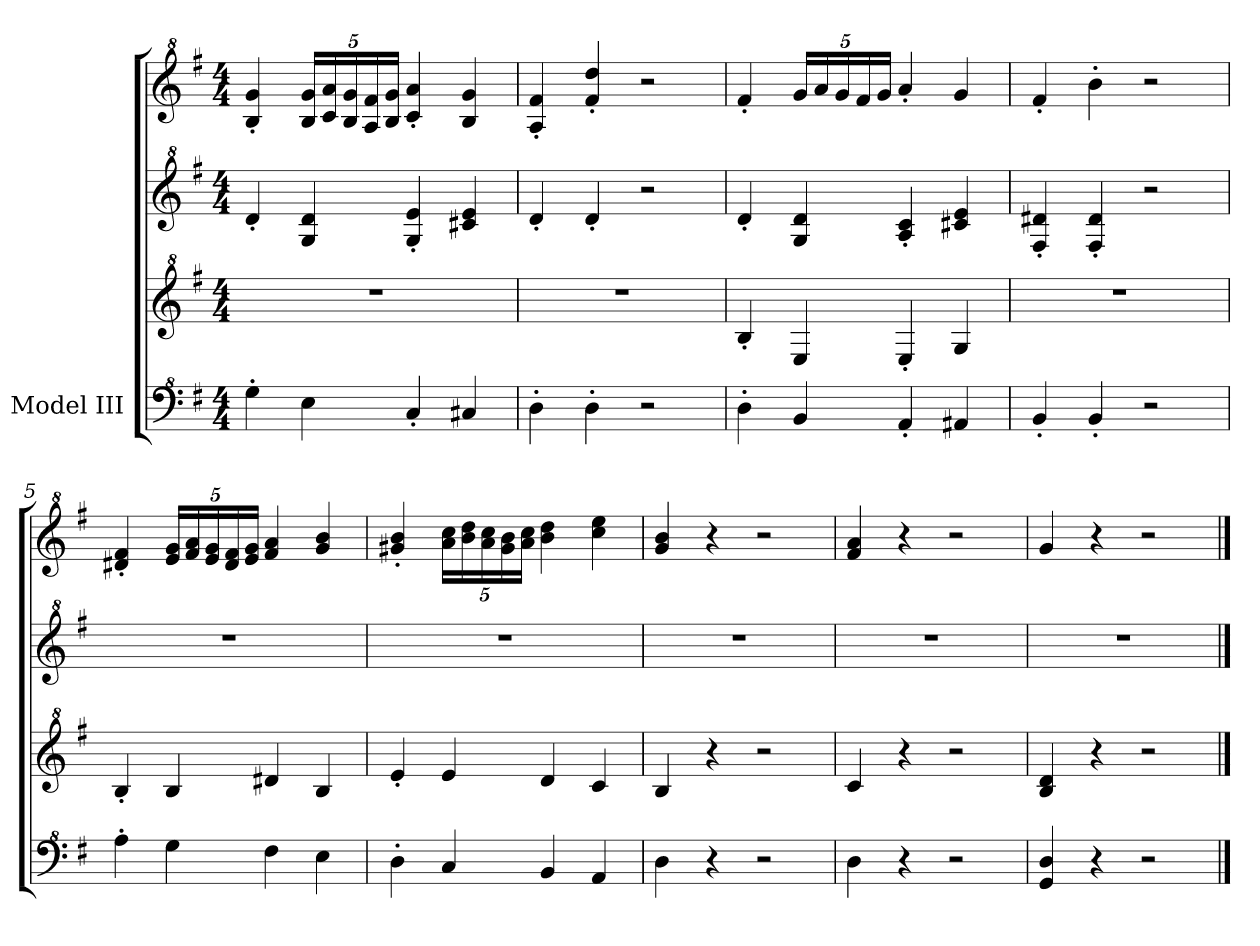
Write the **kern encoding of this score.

**kern	**kern	**kern	**kern
*part1	*part1	*part1	*part1
*staff4	*staff3	*staff2	*staff1
*I"Model III	*	*	*
*clefF^4	*clefG^2	*clefG^2	*clefG^2
*k[f#]	*k[f#]	*k[f#]	*k[f#]
*M4/4	*M4/4	*M4/4	*M4/4
*MM120	*MM120	*MM120	*MM120
=1	=1	=1	=1
4g'\	1r	4dd'/	4b/' 4gg/'
*	*	*	*Xbrackettup
4e\	.	4g/ 4dd/	20b/ 20gg/LL
.	.	.	20cc/ 20aa/
.	.	.	20b/ 20gg/
.	.	.	20a/ 20ff#/
.	.	.	20b/ 20gg/JJ
4c'/	.	4g/' 4ee/'	4cc/' 4aa/'
4c#X/	.	4cc#X/ 4ee/	4b/ 4gg/
=2	=2	=2	=2
4d'\	1r	4dd'/	4a/' 4ff#/'
4d'\	.	4dd'/	4ff#/' 4ddd/'
*	*	*	*MM72
2r	.	2r	2r
=3	=3	=3	=3
*	*	*	*MM120
4d'\	4b'/	4dd'/	4ff#'/
4B/	4e/	4g/ 4dd/	20gg/LL
.	.	.	20aa/
.	.	.	20gg/
.	.	.	20ff#/
.	.	.	20gg/JJ
4A'/	4e'/	4a/' 4cc/'	4aa'/
4A#X/	4g/	4cc#X/ 4ee/	4gg/
=4	=4	=4	=4
4B'/	1r	4f#/' 4dd#X/'	4ff#'/
4B'/	.	4f#/' 4dd#/'	4bb'\
*	*	*	*MM60
2r	.	2r	2r
=5	=5	=5	=5
*	*	*	*MM120
4a'\	4b'/	1r	4dd#X/' 4ff#/'
4g\	4b/	.	20ee/ 20gg/LL
.	.	.	20ff#/ 20aa/
.	.	.	20ee/ 20gg/
.	.	.	20dd#/ 20ff#/
.	.	.	20ee/ 20gg/JJ
4f#\	4dd#X/	.	4ff#/ 4aa/
4e\	4b/	.	4gg/ 4bb/
!!LO:LB:g=z
=6	=6	=6	=6
4d'\	4ee'/	1r	4gg#X/' 4bb/'
4c/	4ee/	.	20aa\ 20ccc\LL
.	.	.	20bb\ 20ddd\
.	.	.	20aa\ 20ccc\
.	.	.	20gg#\ 20bb\
.	.	.	20aa\ 20ccc\JJ
4B/	4dd/	.	4bb\ 4ddd\
4A/	4cc/	.	4ccc\ 4eee\
=7	=7	=7	=7
4d\	4b/	1r	4gg/ 4bb/
4r	4r	.	4r
2r	2r	.	2r
=8	=8	=8	=8
4d\	4cc/	1r	4ff#/ 4aa/
4r	4r	.	4r
2r	2r	.	2r
=9	=9	=9	=9
4G/ 4d/	4b/ 4dd/	1r	4gg/
4r	4r	.	4r
2r	2r	.	2r
==	==	==	==
*-	*-	*-	*-
